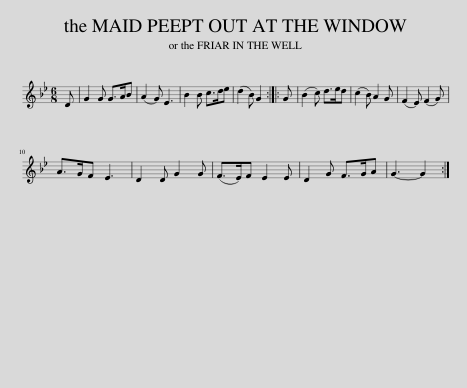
X:1
L:1/8
M:6/8
I:linebreak $
K:Gmin
V:1 treble
V:1
 D | G2 G G>AB | (A2 G) E3 | B2 B c>de | (d2 B) G2 :: %5
 G | (B2 c) d>ed | (c2 B) A2 G | (F2 E) (F2 G) |$ A>GF E3 | %10
 D2 D G2 G | (F>E)F E2 E | D2 G F>GA | G3- G2 :| %14
